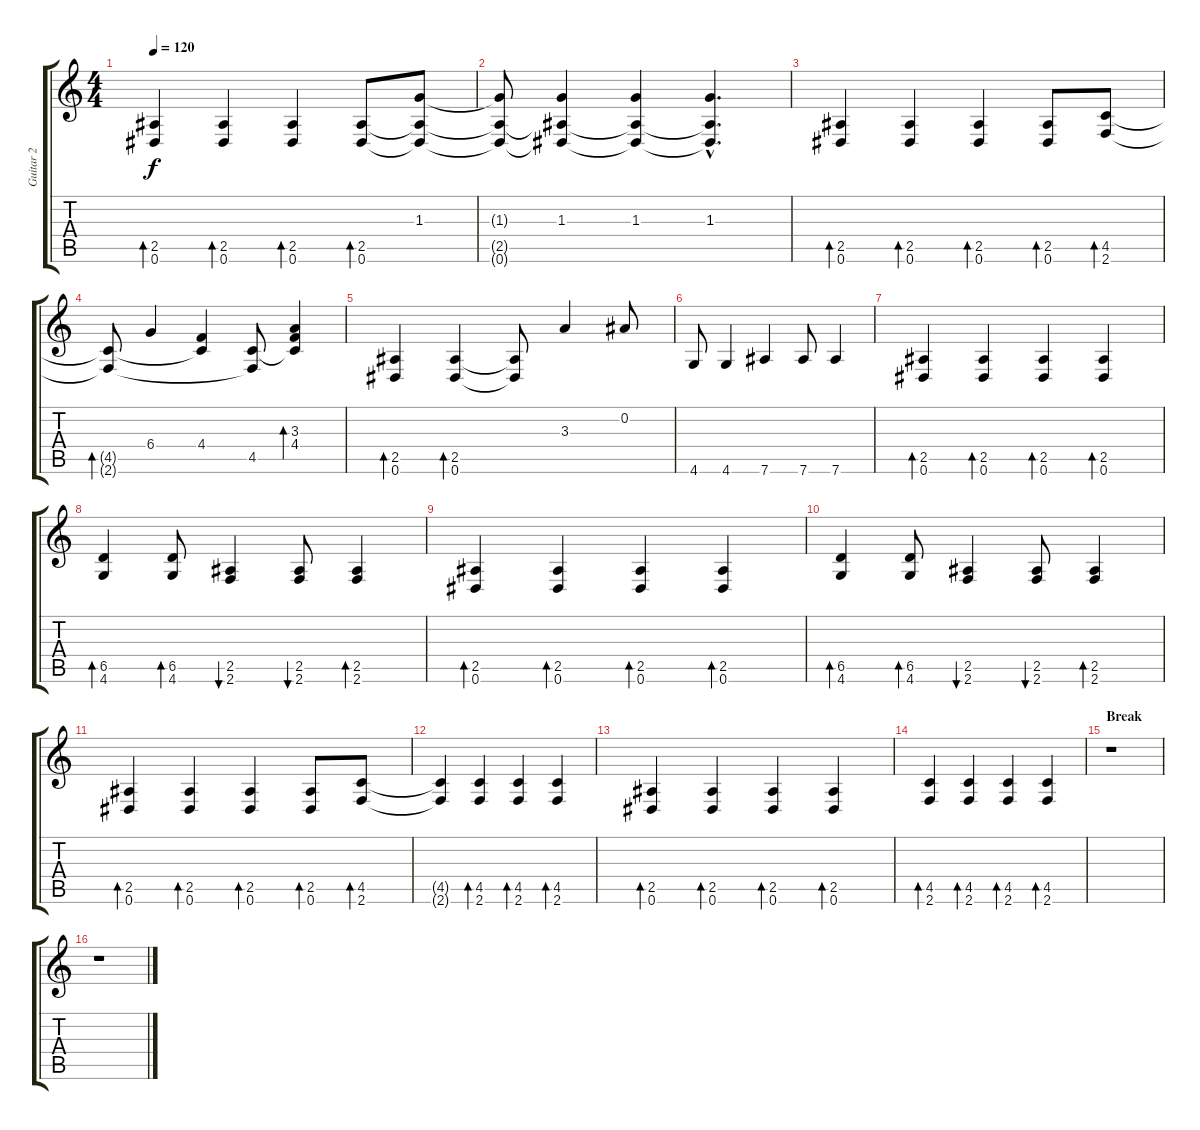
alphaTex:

\track ("Guitar 2" "Guitar 2") {instrument electricguitarclean}
\staff {score tabs}
\tuning (Eb4 Bb3 Gb3 Db3 Ab2 Eb2) {hide}
\ts (4 4)
\tempo 120
\clef g2
\ks c
(2.5 0.6).4{bd 60 dy f} (2.5 0.6).4{bd 60} (2.5 0.6).4{bd 60} (2.5 0.6).8{bd 60} (1.3 2.5{t} 0.6{t}).8 |
(1.3{t} 2.5{t} 0.6{t}).8 (1.3 2.5{t} 0.6{t}).4 (1.3 2.5{t} 0.6{t}).4 (1.3{hac} 2.5{hac t} 0.6{hac t}).4{d} |
(2.5 0.6).4{bd 60} (2.5 0.6).4{bd 60} (2.5 0.6).4{bd 60} (2.5 0.6).8{bd 60} (4.5 2.6).8{bd 60} |
(4.5{t} 2.6{t}).8{bd 60} 6.4.4 (4.4 4.5{t}).4 (4.5 2.6{t}).8 (3.3 4.4 4.5{t}).4{bd 60} |
(2.5 0.6).4{bd 60} (2.5 0.6).4{bd 60} (2.5{t} 0.6{t}).8 3.3.4 0.2.8 |
4.6.8 4.6.4 7.6.4 7.6.8 7.6.4 |
(2.5 0.6).4{bd 60} (2.5 0.6).4{bd 60} (2.5 0.6).4{bd 60} (2.5 0.6).4{bd 60} |
(6.5 4.6).4{bd 60} (6.5 4.6).8{bd 60} (2.5 2.6).4{bu 60} (2.5 2.6).8{bu 60} (2.5 2.6).4{bd 60} |
(2.5 0.6).4{bd 60} (2.5 0.6).4{bd 60} (2.5 0.6).4{bd 60} (2.5 0.6).4{bd 60} |
(6.5 4.6).4{bd 60} (6.5 4.6).8{bd 60} (2.5 2.6).4{bu 60} (2.5 2.6).8{bu 60} (2.5 2.6).4{bd 60} |
(2.5 0.6).4{bd 60} (2.5 0.6).4{bd 60} (2.5 0.6).4{bd 60} (2.5 0.6).8{bd 60} (4.5 2.6).8{bd 60} |
(4.5{t} 2.6{t}).4 (4.5 2.6).4{bd 60} (4.5 2.6).4{bd 60} (4.5 2.6).4{bd 60} |
(2.5 0.6).4{bd 60} (2.5 0.6).4{bd 60} (2.5 0.6).4{bd 60} (2.5 0.6).4{bd 60} |
(4.5 2.6).4{bd 60} (4.5 2.6).4{bd 60} (4.5 2.6).4{bd 60} (4.5 2.6).4{bd 60} |
\section ("" "Break")
r.1 |
r.1
